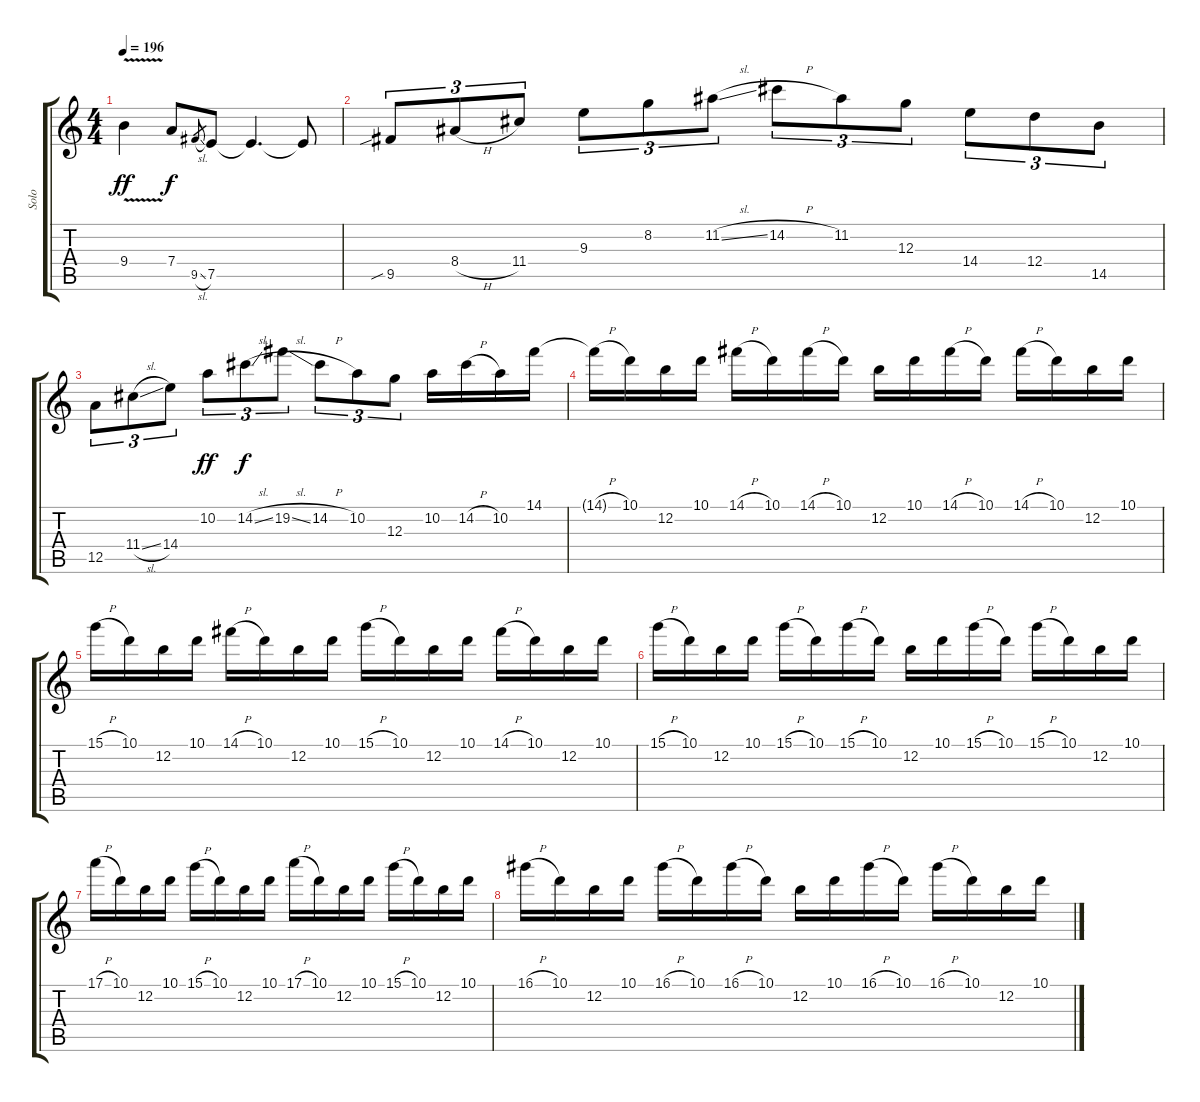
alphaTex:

\track ("Solo" "Solo") {instrument distortionguitar}
\staff {score tabs}
\tuning (E4 B3 G3 D3 A2 E2) {hide}
\ts (4 4)
\tempo 196
\clef g2
\ks c
9.4{v}.4{dy ff} 7.4.8{dy f} 9.5{sl}.8{gr} 7.5.8 7.5{t}.4{d} 7.5{t}.8 |
9.5{sib}.8{tu (3 2)} 8.4{h}.8{tu (3 2)} 11.4.8{tu (3 2)} 9.3.8{tu (3 2)} 8.2.8{tu (3 2)} 11.2{sl}.8{tu (3 2)} 14.2{h}.8{tu (3 2)} 11.2.8{tu (3 2)} 12.3.8{tu (3 2)} 14.4.8{tu (3 2)} 12.4.8{tu (3 2)} 14.5.8{tu (3 2)} |
12.5.8{tu (3 2)} 11.4{sl}.8{tu (3 2)} 14.4.8{tu (3 2)} 10.2.8{tu (3 2) dy ff} 14.2{sl}.8{tu (3 2) dy f} 19.2{sl}.8{tu (3 2)} 14.2{h}.8{tu (3 2)} 10.2.8{tu (3 2)} 12.3.8{tu (3 2)} 10.2.16 14.2{h}.16 10.2.16 14.1.16 |
14.1{h t}.16 10.1.16 12.2.16 10.1.16 14.1{h}.16 10.1.16 14.1{h}.16 10.1.16 12.2.16 10.1.16 14.1{h}.16 10.1.16 14.1{h}.16 10.1.16 12.2.16 10.1.16 |
15.1{h}.16 10.1.16 12.2.16 10.1.16 14.1{h}.16 10.1.16 12.2.16 10.1.16 15.1{h}.16 10.1.16 12.2.16 10.1.16 14.1{h}.16 10.1.16 12.2.16 10.1.16 |
15.1{h}.16 10.1.16 12.2.16 10.1.16 15.1{h}.16 10.1.16 15.1{h}.16 10.1.16 12.2.16 10.1.16 15.1{h}.16 10.1.16 15.1{h}.16 10.1.16 12.2.16 10.1.16 |
17.1{h}.16 10.1.16 12.2.16 10.1.16 15.1{h}.16 10.1.16 12.2.16 10.1.16 17.1{h}.16 10.1.16 12.2.16 10.1.16 15.1{h}.16 10.1.16 12.2.16 10.1.16 |
16.1{h}.16 10.1.16 12.2.16 10.1.16 16.1{h}.16 10.1.16 16.1{h}.16 10.1.16 12.2.16 10.1.16 16.1{h}.16 10.1.16 16.1{h}.16 10.1.16 12.2.16 10.1.16
